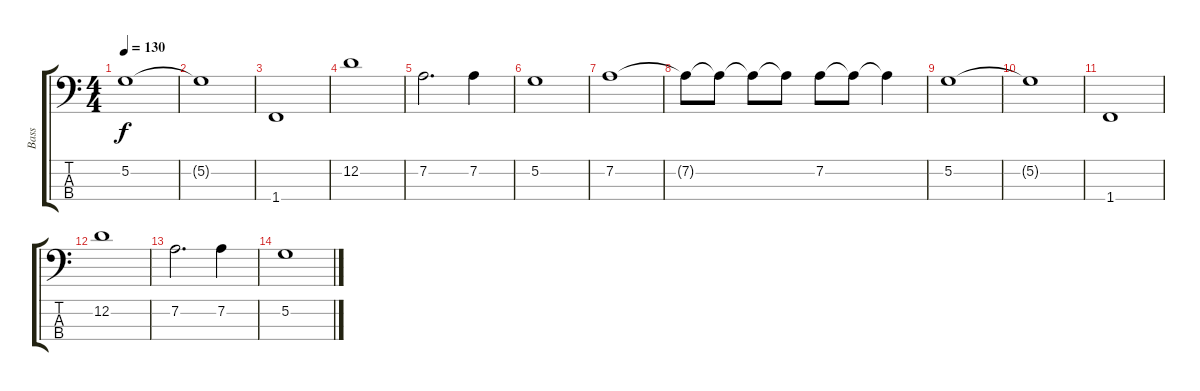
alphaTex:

\track ("Bass" "Bass") {instrument electricbassfinger}
\staff {score tabs}
\tuning (G2 D2 A1 E1) {hide}
\ts (4 4)
\tempo 130
\clef f4
\ks c
5.2.1{dy f} |
5.2{t}.1 |
1.4.1 |
12.2.1 |
7.2.2{d} 7.2.4 |
5.2.1 |
7.2.1 |
7.2{t}.8 7.2{t}.8 7.2{t}.8 7.2{t}.8 7.2.8 7.2{t}.8 7.2{t}.4 |
5.2.1 |
5.2{t}.1 |
1.4.1 |
12.2.1 |
7.2.2{d} 7.2.4 |
5.2.1
